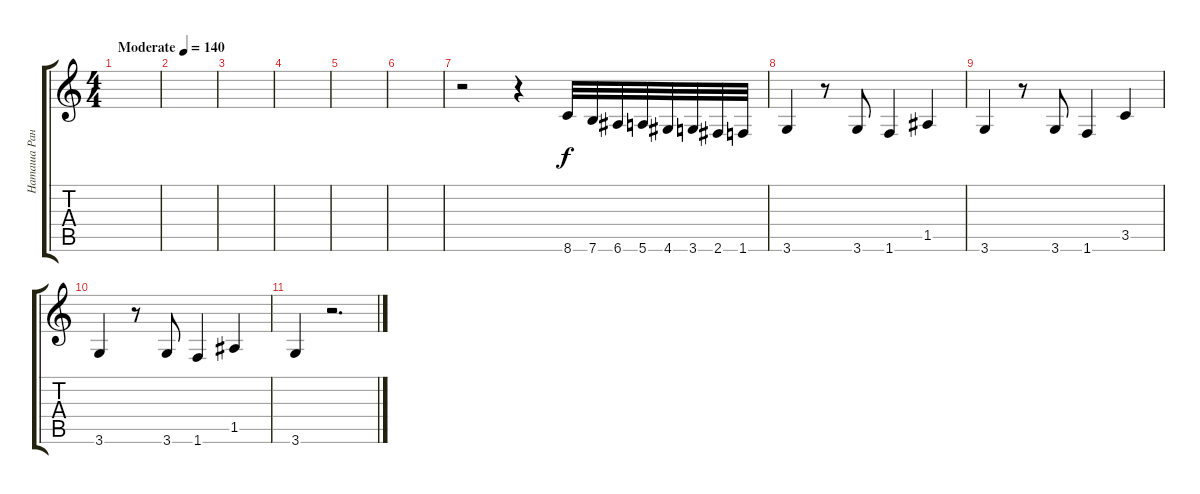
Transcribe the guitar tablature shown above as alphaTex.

\track ("Наташа Ранетка" "Наташа Ран") {instrument overdrivenguitar}
\staff {score tabs}
\tuning (E4 B3 G3 D3 A2 E2) {hide}
\ts (4 4)
\tempo (140 "Moderate")
\clef g2
\ks c
|
|
|
|
|
|
r.2 r.4 8.6.32 7.6.32 6.6.32 5.6.32 4.6.32 3.6.32 2.6.32 1.6.32 |
3.6.4 r.8 3.6.8 1.6.4 1.5.4 |
3.6.4 r.8 3.6.8 1.6.4 3.5.4 |
3.6.4 r.8 3.6.8 1.6.4 1.5.4 |
3.6.4 r.2{d}
